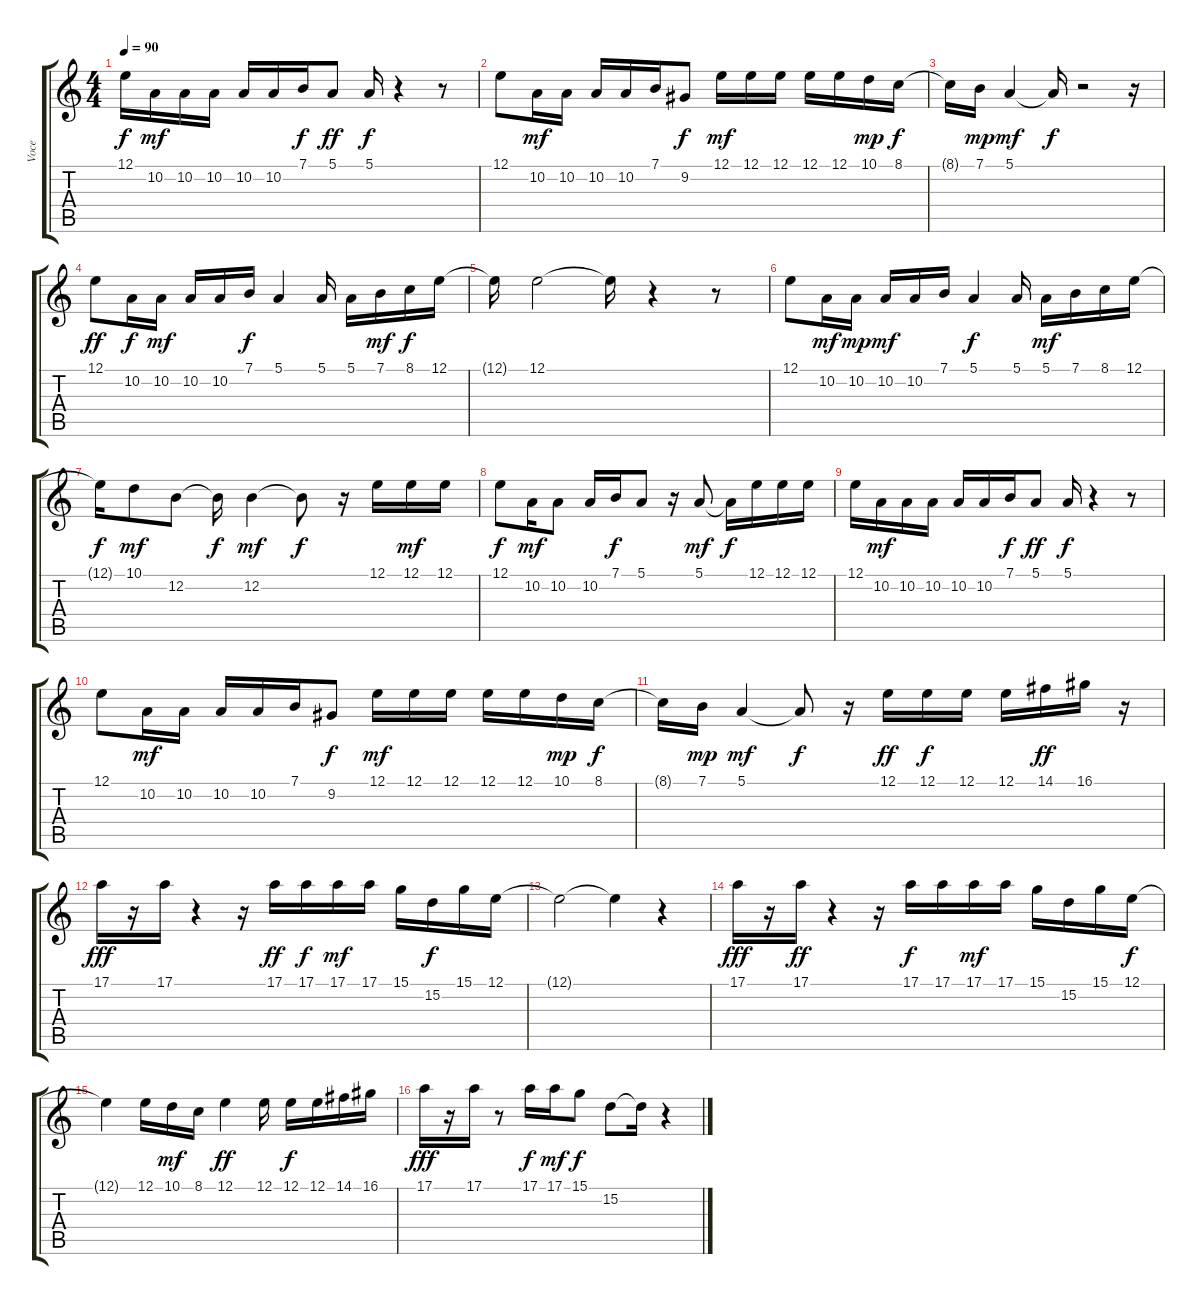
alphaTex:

\track ("Voce" "Voce") {instrument voiceoohs}
\staff {score tabs}
\tuning (E4 B3 G3 D3 A2 E2) {hide}
\ts (4 4)
\tempo 90
\clef g2
\ks c
12.1.16{dy f} 10.2.16{dy mf} 10.2.16 10.2.16 10.2.16 10.2.16 7.1.16{dy f} 5.1.8{dy ff} 5.1.16{dy f} r.4 r.8 |
12.1.8 10.2.16{dy mf} 10.2.16 10.2.16 10.2.16 7.1.16 9.2.8{dy f} 12.1.16{dy mf} 12.1.16 12.1.16 12.1.16 12.1.16 10.1.16{dy mp} 8.1.16{dy f} |
8.1{t}.16 7.1.16{dy mp} 5.1.4{dy mf} 5.1{t}.16{dy f} r.2 r.16 |
12.1.8{dy ff} 10.2.16{dy f} 10.2.16{dy mf} 10.2.16 10.2.16 7.1.16{dy f} 5.1.4 5.1.16 5.1.16 7.1.16{dy mf} 8.1.16{dy f} 12.1.16 |
12.1{t}.16 12.1.2 12.1{t}.16 r.4 r.8 |
12.1.8 10.2.16{dy mf} 10.2.16{dy mp} 10.2.16{dy mf} 10.2.16 7.1.16 5.1.4{dy f} 5.1.16 5.1.16{dy mf} 7.1.16 8.1.16 12.1.16 |
12.1{t}.16{dy f} 10.1.8{dy mf} 12.2.8 12.2{t}.16{dy f} 12.2.4{dy mf} 12.2{t}.8{dy f} r.16 12.1.16 12.1.16{dy mf} 12.1.16 |
12.1.8{dy f} 10.2.16{dy mf} 10.2.8 10.2.16 7.1.16{dy f} 5.1.8 r.16 5.1.8{dy mf} 5.1{t}.16{dy f} 12.1.16 12.1.16 12.1.16 |
12.1.16 10.2.16{dy mf} 10.2.16 10.2.16 10.2.16 10.2.16 7.1.16{dy f} 5.1.8{dy ff} 5.1.16{dy f} r.4 r.8 |
12.1.8 10.2.16{dy mf} 10.2.16 10.2.16 10.2.16 7.1.16 9.2.8{dy f} 12.1.16{dy mf} 12.1.16 12.1.16 12.1.16 12.1.16 10.1.16{dy mp} 8.1.16{dy f} |
8.1{t}.16 7.1.16{dy mp} 5.1.4{dy mf} 5.1{t}.8{dy f} r.16 12.1.16{dy ff} 12.1.16{dy f} 12.1.16 12.1.16 14.1.16{dy ff} 16.1.16 r.16 |
17.1.16{dy fff} r.16 17.1.16 r.4 r.16 17.1.16{dy ff} 17.1.16{dy f} 17.1.16{dy mf} 17.1.16 15.1.16 15.2.16{dy f} 15.1.16 12.1.16 |
12.1{t}.2 12.1{t}.4 r.4 |
17.1.16{dy fff} r.16 17.1.16{dy ff} r.4 r.16 17.1.16{dy f} 17.1.16 17.1.16{dy mf} 17.1.16 15.1.16 15.2.16 15.1.16 12.1.16{dy f} |
12.1{t}.4 12.1.16 10.1.16{dy mf} 8.1.16 12.1.4{dy ff} 12.1.16 12.1.16{dy f} 12.1.16 14.1.16 16.1.16 |
17.1.16{dy fff} r.16 17.1.16 r.8 17.1.16{dy f} 17.1.16{dy mf} 15.1.8{dy f} 15.2.8 15.2{t}.16 r.4
